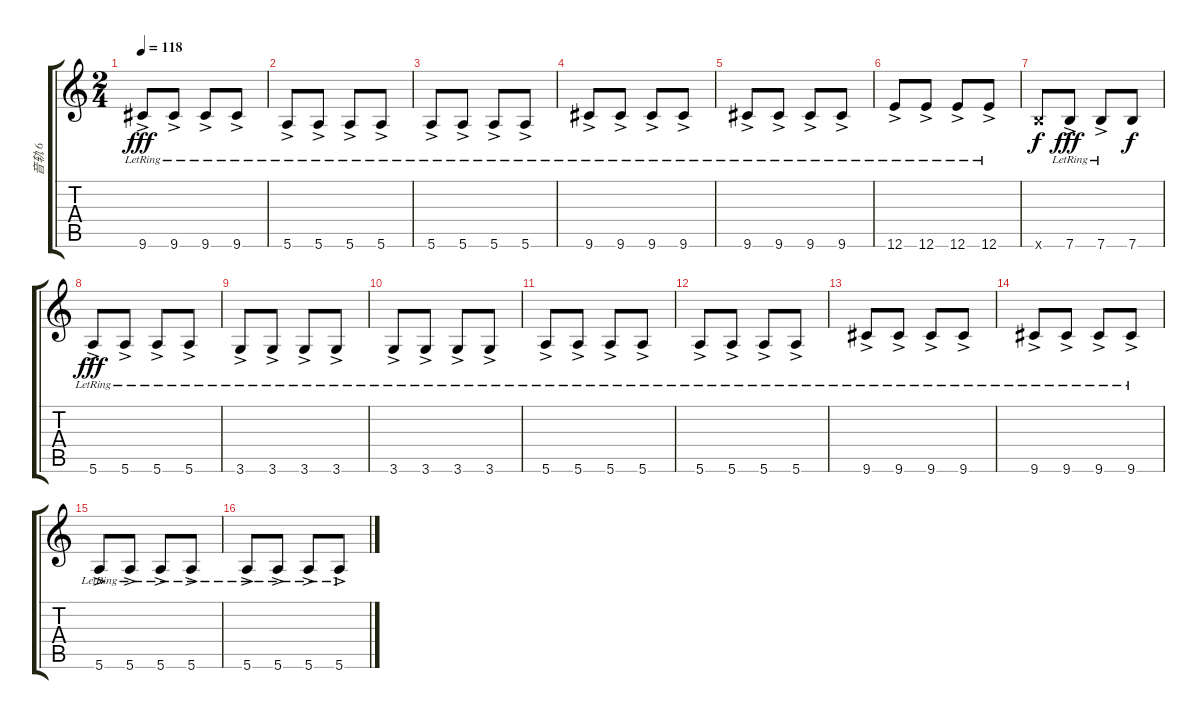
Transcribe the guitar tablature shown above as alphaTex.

\track ("音轨 6" "音轨 6") {instrument electricbassfinger}
\staff {score tabs}
\tuning (E4 B3 G3 D3 A2 E2) {hide}
\ts (2 4)
\tempo 118
\clef g2
\ks c
9.6{ac lr}.8{dy fff} 9.6{ac lr}.8 9.6{ac lr}.8 9.6{ac lr}.8 |
5.6{ac lr}.8 5.6{ac lr}.8 5.6{ac lr}.8 5.6{ac lr}.8 |
5.6{ac lr}.8 5.6{ac lr}.8 5.6{ac lr}.8 5.6{ac lr}.8 |
9.6{ac lr}.8 9.6{ac lr}.8 9.6{ac lr}.8 9.6{ac lr}.8 |
9.6{ac lr}.8 9.6{ac lr}.8 9.6{ac lr}.8 9.6{ac lr}.8 |
12.6{ac lr}.8 12.6{ac lr}.8 12.6{ac lr}.8 12.6{ac lr}.8 |
7.6{x}.8{dy f} 7.6{ac lr}.8{dy fff} 7.6{ac lr}.8 7.6.8{dy f} |
5.6{ac lr}.8{dy fff} 5.6{ac lr}.8 5.6{ac lr}.8 5.6{ac lr}.8 |
3.6{ac lr}.8 3.6{ac lr}.8 3.6{ac lr}.8 3.6{ac lr}.8 |
3.6{ac lr}.8 3.6{ac lr}.8 3.6{ac lr}.8 3.6{ac lr}.8 |
5.6{ac lr}.8 5.6{ac lr}.8 5.6{ac lr}.8 5.6{ac lr}.8 |
5.6{ac lr}.8 5.6{ac lr}.8 5.6{ac lr}.8 5.6{ac lr}.8 |
9.6{ac lr}.8 9.6{ac lr}.8 9.6{ac lr}.8 9.6{ac lr}.8 |
9.6{ac lr}.8 9.6{ac lr}.8 9.6{ac lr}.8 9.6{ac lr}.8 |
5.6{ac lr}.8 5.6{ac lr}.8 5.6{ac lr}.8 5.6{ac lr}.8 |
5.6{ac lr}.8 5.6{ac lr}.8 5.6{ac lr}.8 5.6{ac lr}.8
